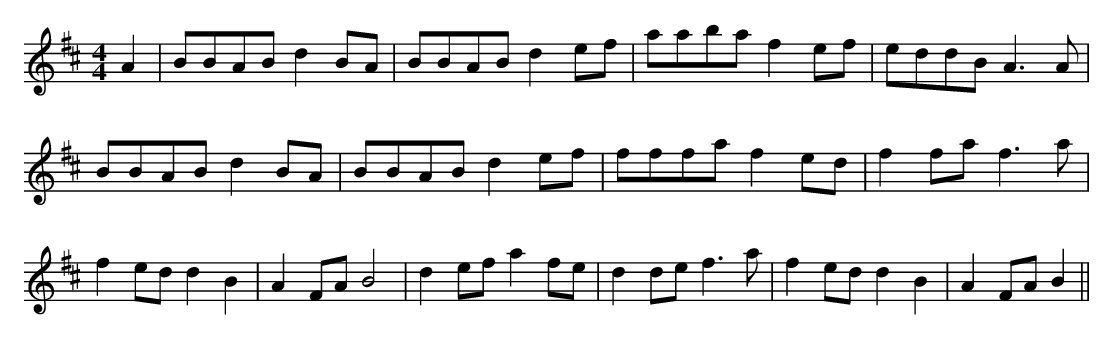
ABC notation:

X:1
M:4/4
K:Bmin
A2|BBAB d2 BA|BBAB d2 ef|aaba f2 ef|eddB A3 A|
BBAB d2 BA|BBAB d2 ef|fffa f2 ed|f2 fa f3 a|
f2 ed d2 B2|A2 FA B4|d2 ef a2 fe|d2 de f3 a|f2 ed d2 B2|A2 FA B2||
